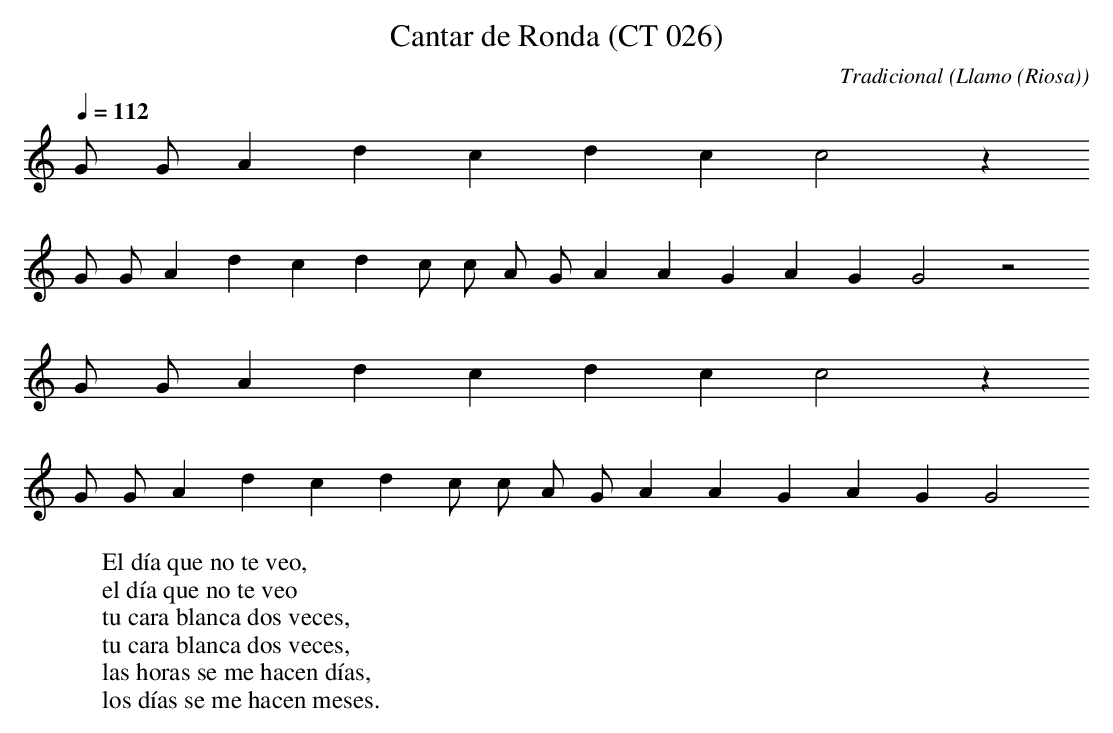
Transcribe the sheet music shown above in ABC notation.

X:1
T:Cantar de Ronda (CT 026)
C:Tradicional
O:Llamo (Riosa)
M:Llibre
L:1/8
Q:1/4=112
W:El día que no te veo,
W:el día que no te veo
W:tu cara blanca dos veces,
W:tu cara blanca dos veces,
W:las horas se me hacen días,
W:los días se me hacen meses.
K:C
G G A2 d2 c2 d2 c2 c4 z2
G G A2 d2 c2 d2 c c A G A2 A2 G2 A2 G2 G4 z4
G G A2 d2 c2 d2 c2 c4 z2
G G A2 d2 c2 d2 c c A G A2 A2 G2 A2 G2 G4
